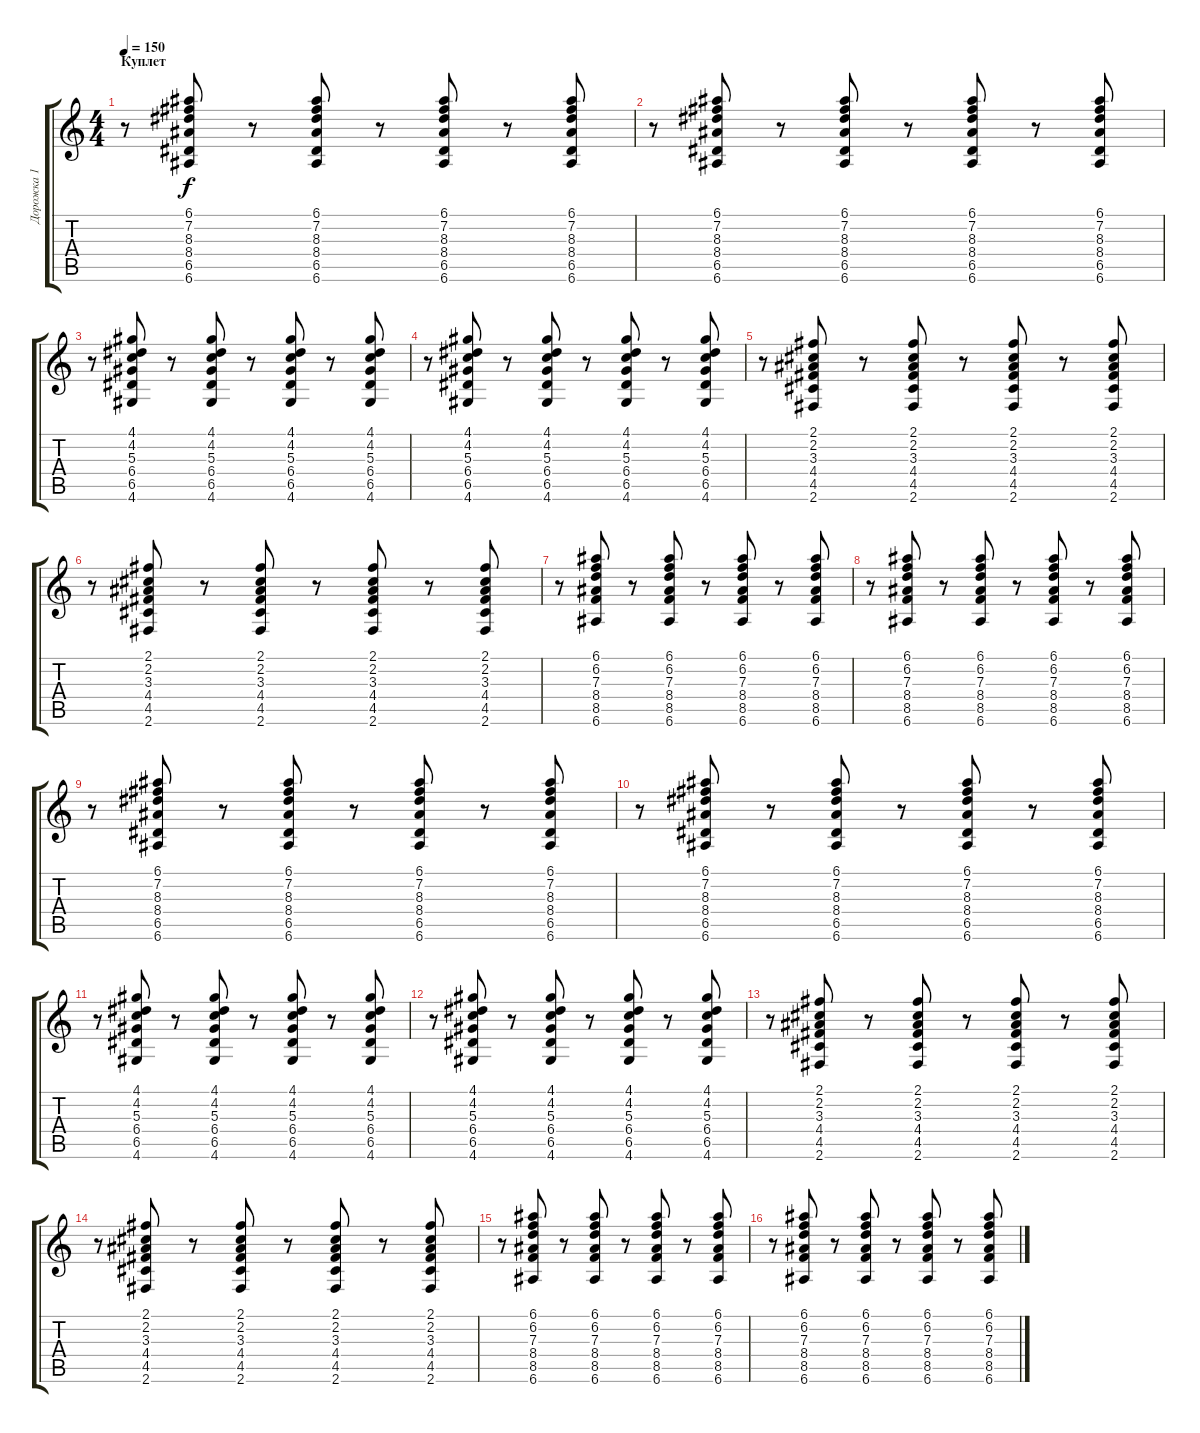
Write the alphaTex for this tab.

\track ("Дорожка 1" "Дорожка 1") {instrument overdrivenguitar}
\staff {score tabs}
\tuning (E4 B3 G3 D3 A2 E2) {hide}
\ts (4 4)
\section ("" "Куплет")
\tempo 150
\clef g2
\ks c
r.8{dy f instrument electricguitarclean} (6.1 7.2 8.3 8.4 6.5 6.6).8 r.8 (6.1 7.2 8.3 8.4 6.5 6.6).8 r.8 (6.1 7.2 8.3 8.4 6.5 6.6).8 r.8 (6.1 7.2 8.3 8.4 6.5 6.6).8 |
r.8{instrument electricguitarclean} (6.1 7.2 8.3 8.4 6.5 6.6).8 r.8 (6.1 7.2 8.3 8.4 6.5 6.6).8 r.8 (6.1 7.2 8.3 8.4 6.5 6.6).8 r.8 (6.1 7.2 8.3 8.4 6.5 6.6).8 |
r.8 (4.1 4.2 5.3 6.4 6.5 4.6).8 r.8 (4.1 4.2 5.3 6.4 6.5 4.6).8 r.8 (4.1 4.2 5.3 6.4 6.5 4.6).8 r.8 (4.1 4.2 5.3 6.4 6.5 4.6).8 |
r.8 (4.1 4.2 5.3 6.4 6.5 4.6).8 r.8 (4.1 4.2 5.3 6.4 6.5 4.6).8 r.8 (4.1 4.2 5.3 6.4 6.5 4.6).8 r.8 (4.1 4.2 5.3 6.4 6.5 4.6).8 |
r.8 (2.1 2.2 3.3 4.4 4.5 2.6).8 r.8 (2.1 2.2 3.3 4.4 4.5 2.6).8 r.8 (2.1 2.2 3.3 4.4 4.5 2.6).8 r.8 (2.1 2.2 3.3 4.4 4.5 2.6).8 |
r.8 (2.1 2.2 3.3 4.4 4.5 2.6).8 r.8 (2.1 2.2 3.3 4.4 4.5 2.6).8 r.8 (2.1 2.2 3.3 4.4 4.5 2.6).8 r.8 (2.1 2.2 3.3 4.4 4.5 2.6).8 |
r.8 (6.1 6.2 7.3 8.4 8.5 6.6).8 r.8 (6.1 6.2 7.3 8.4 8.5 6.6).8 r.8 (6.1 6.2 7.3 8.4 8.5 6.6).8 r.8 (6.1 6.2 7.3 8.4 8.5 6.6).8 |
r.8 (6.1 6.2 7.3 8.4 8.5 6.6).8 r.8 (6.1 6.2 7.3 8.4 8.5 6.6).8 r.8 (6.1 6.2 7.3 8.4 8.5 6.6).8 r.8 (6.1 6.2 7.3 8.4 8.5 6.6).8 |
r.8{instrument electricguitarclean} (6.1 7.2 8.3 8.4 6.5 6.6).8 r.8 (6.1 7.2 8.3 8.4 6.5 6.6).8 r.8 (6.1 7.2 8.3 8.4 6.5 6.6).8 r.8 (6.1 7.2 8.3 8.4 6.5 6.6).8 |
r.8{instrument electricguitarclean} (6.1 7.2 8.3 8.4 6.5 6.6).8 r.8 (6.1 7.2 8.3 8.4 6.5 6.6).8 r.8 (6.1 7.2 8.3 8.4 6.5 6.6).8 r.8 (6.1 7.2 8.3 8.4 6.5 6.6).8 |
r.8 (4.1 4.2 5.3 6.4 6.5 4.6).8 r.8 (4.1 4.2 5.3 6.4 6.5 4.6).8 r.8 (4.1 4.2 5.3 6.4 6.5 4.6).8 r.8 (4.1 4.2 5.3 6.4 6.5 4.6).8 |
r.8 (4.1 4.2 5.3 6.4 6.5 4.6).8 r.8 (4.1 4.2 5.3 6.4 6.5 4.6).8 r.8 (4.1 4.2 5.3 6.4 6.5 4.6).8 r.8 (4.1 4.2 5.3 6.4 6.5 4.6).8 |
r.8 (2.1 2.2 3.3 4.4 4.5 2.6).8 r.8 (2.1 2.2 3.3 4.4 4.5 2.6).8 r.8 (2.1 2.2 3.3 4.4 4.5 2.6).8 r.8 (2.1 2.2 3.3 4.4 4.5 2.6).8 |
r.8 (2.1 2.2 3.3 4.4 4.5 2.6).8 r.8 (2.1 2.2 3.3 4.4 4.5 2.6).8 r.8 (2.1 2.2 3.3 4.4 4.5 2.6).8 r.8 (2.1 2.2 3.3 4.4 4.5 2.6).8 |
r.8 (6.1 6.2 7.3 8.4 8.5 6.6).8 r.8 (6.1 6.2 7.3 8.4 8.5 6.6).8 r.8 (6.1 6.2 7.3 8.4 8.5 6.6).8 r.8 (6.1 6.2 7.3 8.4 8.5 6.6).8 |
r.8 (6.1 6.2 7.3 8.4 8.5 6.6).8 r.8 (6.1 6.2 7.3 8.4 8.5 6.6).8 r.8 (6.1 6.2 7.3 8.4 8.5 6.6).8 r.8 (6.1 6.2 7.3 8.4 8.5 6.6).8
